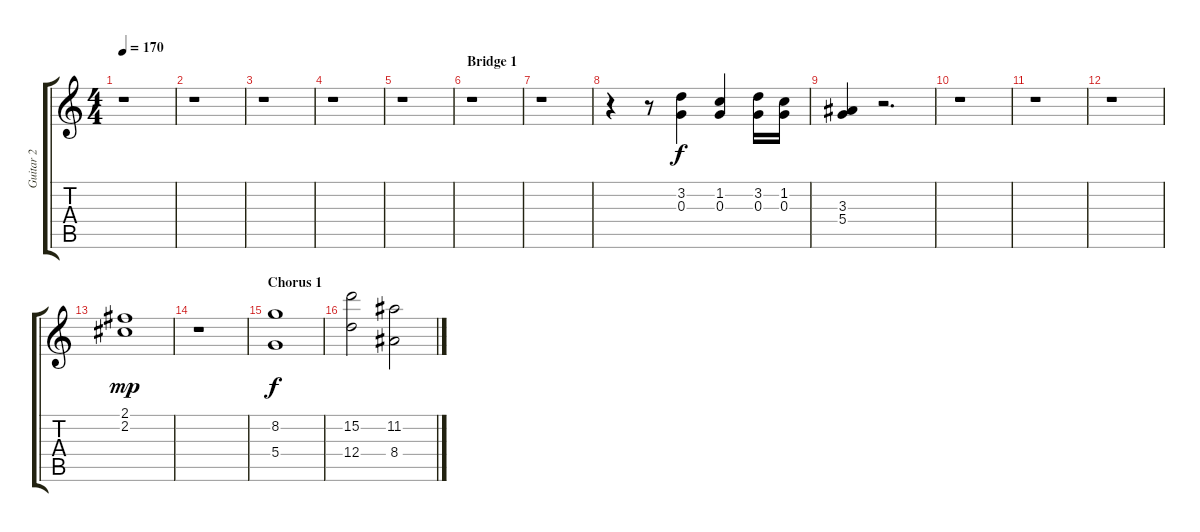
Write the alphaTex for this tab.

\track ("Guitar 2" "Guitar 2") {instrument distortionguitar}
\staff {score tabs}
\tuning (E4 B3 G3 D3 A2 E2) {hide}
\ts (4 4)
\tempo 170
\clef g2
\ks c
r.1{dy mp} |
r.1 |
r.1 |
r.1 |
r.1 |
\section ("" "Bridge 1")
r.1 |
r.1 |
r.4 r.8 (3.2 0.3).4{dy f} (1.2 0.3).4 (3.2 0.3).16 (1.2 0.3).16 |
(3.3 5.4).4 r.2{d} |
r.1 |
r.1 |
r.1 |
(2.1 2.2).1{dy mp} |
r.1 |
\section ("" "Chorus 1")
(8.2 5.4).1{dy f} |
(15.2 12.4).2 (11.2 8.4).2
